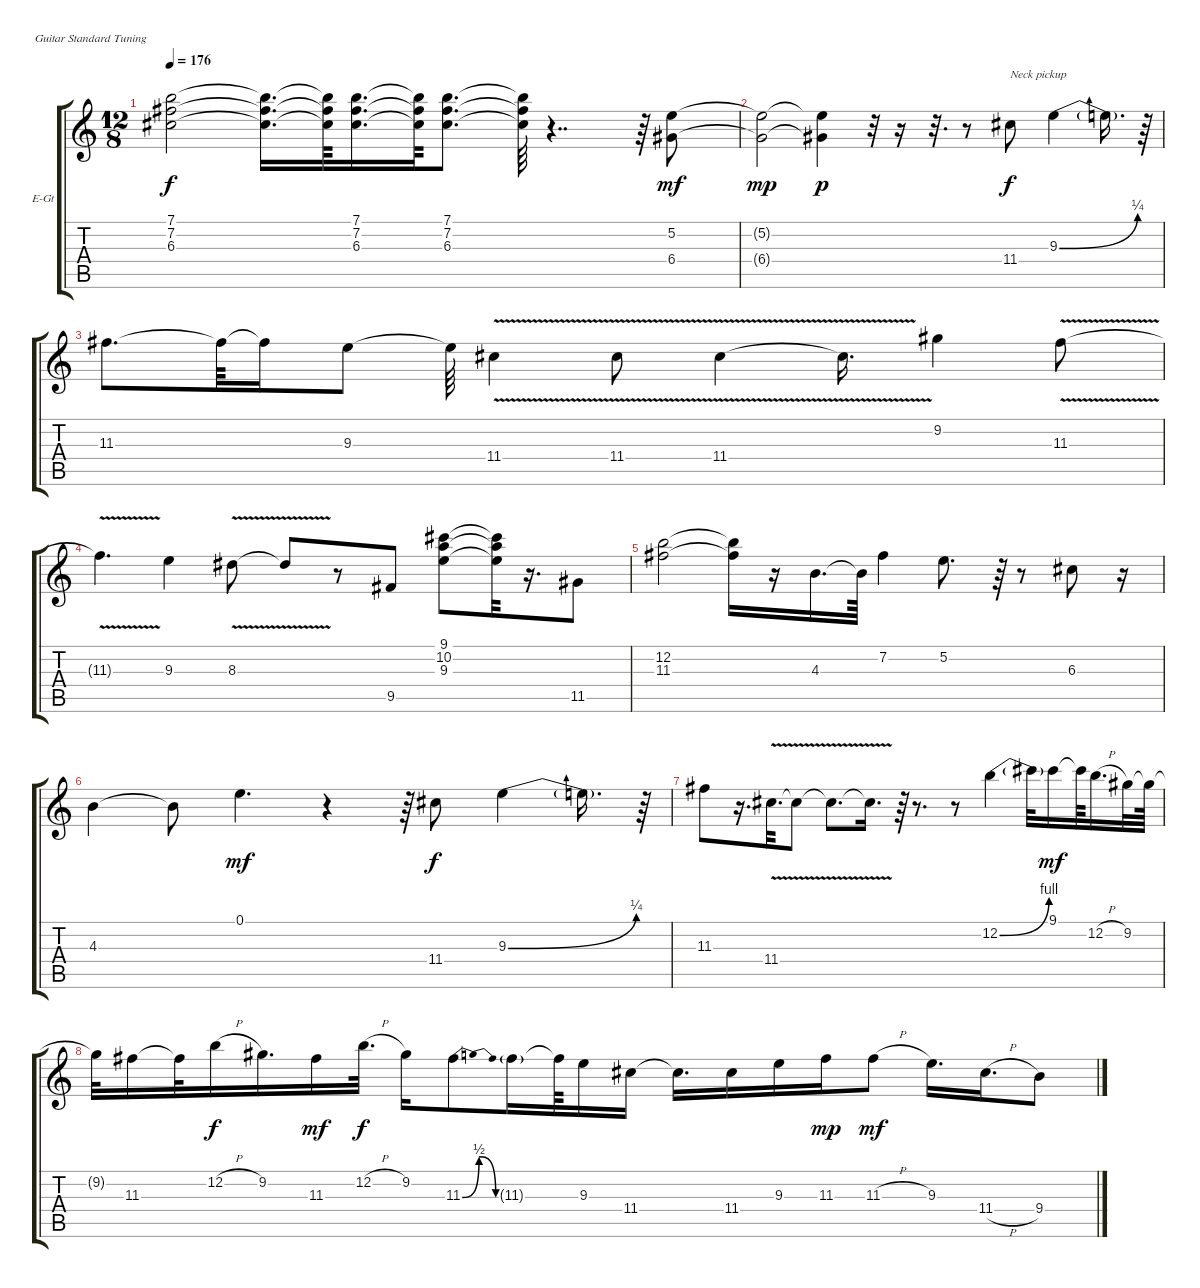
\defaultSystemsLayout 4
\bracketExtendMode groupsimilarinstruments
\firstSystemTrackNameOrientation horizontal
\otherSystemsTrackNameOrientation horizontal
\track ("Clean" "E-Gt") {instrument electricguitarclean}
\staff {score tabs}
\tuning (E4 B3 G3 D3 A2 E2)
\ts (12 8)
\tempo 176
\clef g2
\ks c
(7.2 7.1 6.3).2{dy f} (7.1{t} 7.2{t} 6.3{t}).16{d} (7.1{t} 7.2{t} 6.3{t}).64 (7.1 7.2 6.3).16{d} (6.3{t} 7.2{t} 7.1{t}).64 (7.2 7.1 6.3).8{d} (7.1{t} 7.2{t} 6.3{t}).64 r.4{dd} r.64 (5.2 6.4).8{dy mf} |
(5.2{t} 6.4{t}).2{dy mp} (5.2{t} 6.4{t}).4{dy p} r.32 r.16 r.32{d} r.8 11.4.8{txt "Neck pickup" dy f} 9.3{be (bend 0 0 60 1)}.4 9.3{t}.16{d} r.64 |
11.3.8{d} 11.3{t}.64 11.3{t}.16 9.3.8 9.3{t}.64 11.4{v}.4 11.4{v}.8 11.4{v}.4 11.4{t}.16{d} 9.2.4 11.3{v}.8 |
11.3{t}.4{d} 9.3.4 8.3{v}.8 8.3{t}.8 r.8 9.5.8 (9.1 10.2 9.3).8 (9.1{t} 10.2{t} 9.3{t}).32 r.16{d} 11.5.8 |
(12.2 11.3).2 (11.3{t} 12.2{t}).16 r.16 4.3.16{d} 4.3{t}.64 7.2.4 5.2.8{d} r.64 r.8 6.3.8 r.16 |
4.3.4 4.3{t}.8 0.1.4{d dy mf} r.4 r.64 11.4.8{dy f} 9.3{be (bend 0 0 60 1)}.4 9.3{t}.16{d} r.64 |
11.3.8 r.16{d} 11.4{v}.32{d} 11.4{v t}.8 11.4{v t}.8{d} 11.4{t}.16{d} r.64 r.8{d} r.8 12.2{be (bend 10.2 0 37.199999999999996 4)}.4 12.2{t}.32 9.1.16{dy mf} 9.1{t}.64 12.2{h}.16{d} 9.2.32 9.2{t}.64 |
9.2{t}.32 11.3.16 11.3{t}.32 12.2{h}.16{dy f} 9.2.16{d} 11.3.16{dy mf} 12.2{h}.32{d dy f} 9.2.16 11.3{be (bendrelease 0 0 19.8 2 19.8 2 48.6 0)}.8 11.3{g}.16 11.3{t}.64 9.3.16 11.4.16 11.4{t}.16{d} 11.4.16 9.3.16 11.3.16{dy mp} 11.3{h}.8{dy mf} 9.3.16{d} 11.4{h}.16{d} 9.4.8
